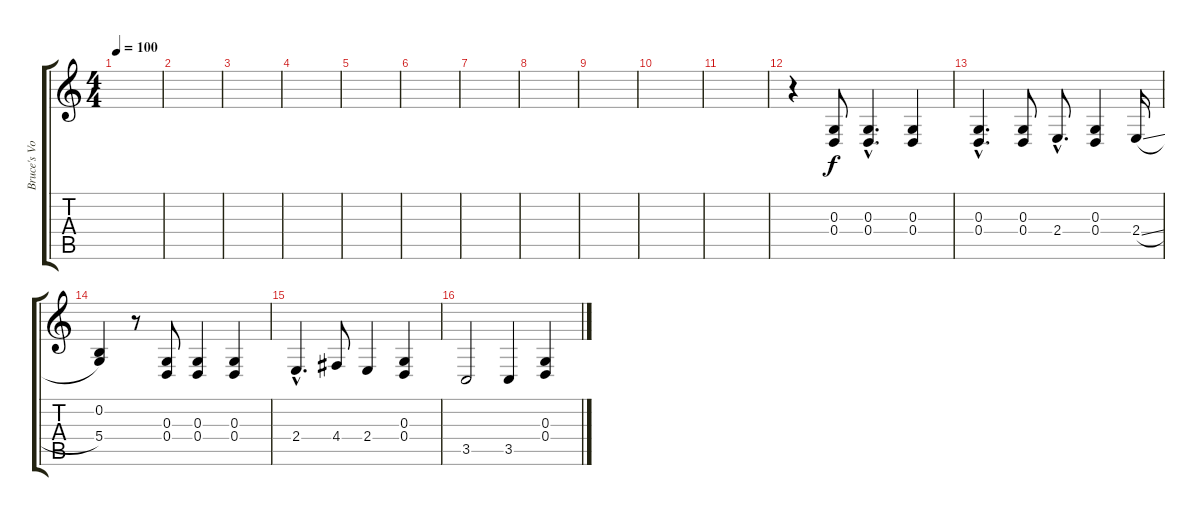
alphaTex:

\track ("Bruce's Vocal" "Bruce's Vo") {instrument viola}
\staff {score tabs}
\tuning (E4 B3 G3 D3 A2 E2) {hide}
\ts (4 4)
\tempo 100
\clef g2
\ks c
|
|
|
|
|
|
|
|
|
|
|
r.4 (0.3 0.4).8 (0.3{hac} 0.4{hac}).4{d} (0.3 0.4).4 |
(0.3{hac} 0.4{hac}).4{d} (0.3 0.4).8 2.4{hac}.8{d} (0.3 0.4).4 2.4{sl}.16 |
(0.2 5.4).4 r.8 (0.3 0.4).8 (0.3 0.4).4 (0.3 0.4).4 |
2.4{hac}.4{d} 4.4.8 2.4.4 (0.3 0.4).4 |
3.5.2 3.5.4 (0.3 0.4).4
